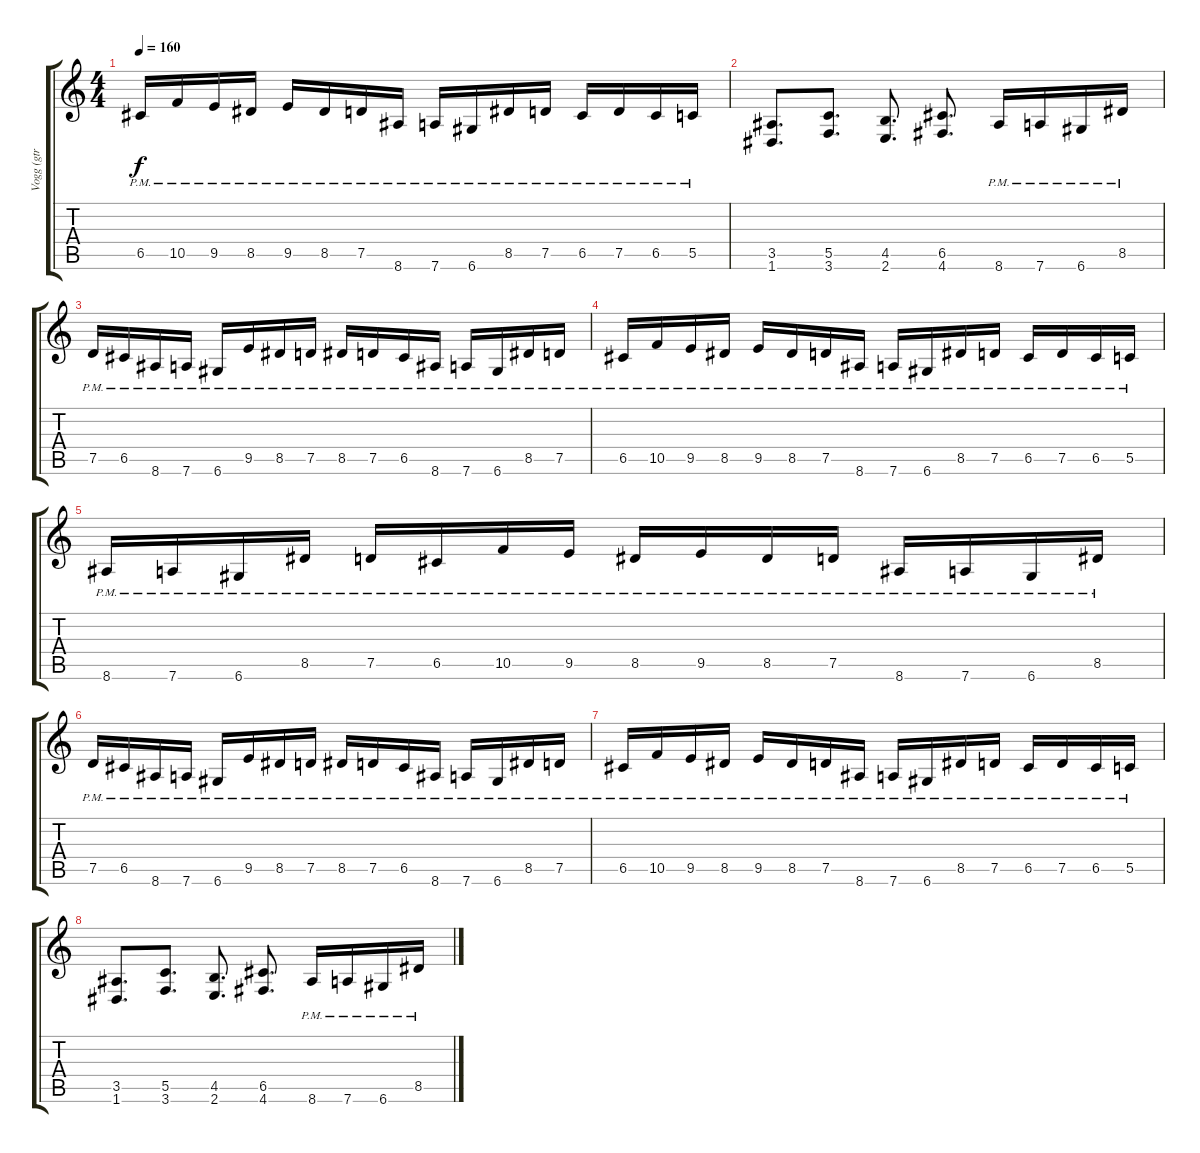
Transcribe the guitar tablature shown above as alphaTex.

\track ("Vogg (gtr 1)" "Vogg (gtr ") {instrument distortionguitar}
\staff {score tabs}
\tuning (D4 A3 F3 C3 G2 D2) {hide}
\ts (4 4)
\tempo 160
\clef g2
\ks c
6.5{pm}.16{dy f} 10.5{pm}.16 9.5{pm}.16 8.5{pm}.16 9.5{pm}.16 8.5{pm}.16 7.5{pm}.16 8.6{pm}.16 7.6{pm}.16 6.6{pm}.16 8.5{pm}.16 7.5{pm}.16 6.5{pm}.16 7.5{pm}.16 6.5{pm}.16 5.5{pm}.16 |
(3.5 1.6).8{d} (5.5 3.6).8{d} (4.5 2.6).8{d} (6.5 4.6).8{d} 8.6{pm}.16 7.6{pm}.16 6.6{pm}.16 8.5{pm}.16 |
7.5{pm}.16 6.5{pm}.16 8.6{pm}.16 7.6{pm}.16 6.6{pm}.16 9.5{pm}.16 8.5{pm}.16 7.5{pm}.16 8.5{pm}.16 7.5{pm}.16 6.5{pm}.16 8.6{pm}.16 7.6{pm}.16 6.6{pm}.16 8.5{pm}.16 7.5{pm}.16 |
6.5{pm}.16 10.5{pm}.16 9.5{pm}.16 8.5{pm}.16 9.5{pm}.16 8.5{pm}.16 7.5{pm}.16 8.6{pm}.16 7.6{pm}.16 6.6{pm}.16 8.5{pm}.16 7.5{pm}.16 6.5{pm}.16 7.5{pm}.16 6.5{pm}.16 5.5{pm}.16 |
8.6{pm}.16 7.6{pm}.16 6.6{pm}.16 8.5{pm}.16 7.5{pm}.16 6.5{pm}.16 10.5{pm}.16 9.5{pm}.16 8.5{pm}.16 9.5{pm}.16 8.5{pm}.16 7.5{pm}.16 8.6{pm}.16 7.6{pm}.16 6.6{pm}.16 8.5{pm}.16 |
7.5{pm}.16 6.5{pm}.16 8.6{pm}.16 7.6{pm}.16 6.6{pm}.16 9.5{pm}.16 8.5{pm}.16 7.5{pm}.16 8.5{pm}.16 7.5{pm}.16 6.5{pm}.16 8.6{pm}.16 7.6{pm}.16 6.6{pm}.16 8.5{pm}.16 7.5{pm}.16 |
6.5{pm}.16 10.5{pm}.16 9.5{pm}.16 8.5{pm}.16 9.5{pm}.16 8.5{pm}.16 7.5{pm}.16 8.6{pm}.16 7.6{pm}.16 6.6{pm}.16 8.5{pm}.16 7.5{pm}.16 6.5{pm}.16 7.5{pm}.16 6.5{pm}.16 5.5{pm}.16 |
(3.5 1.6).8{d} (5.5 3.6).8{d} (4.5 2.6).8{d} (6.5 4.6).8{d} 8.6{pm}.16 7.6{pm}.16 6.6{pm}.16 8.5{pm}.16
